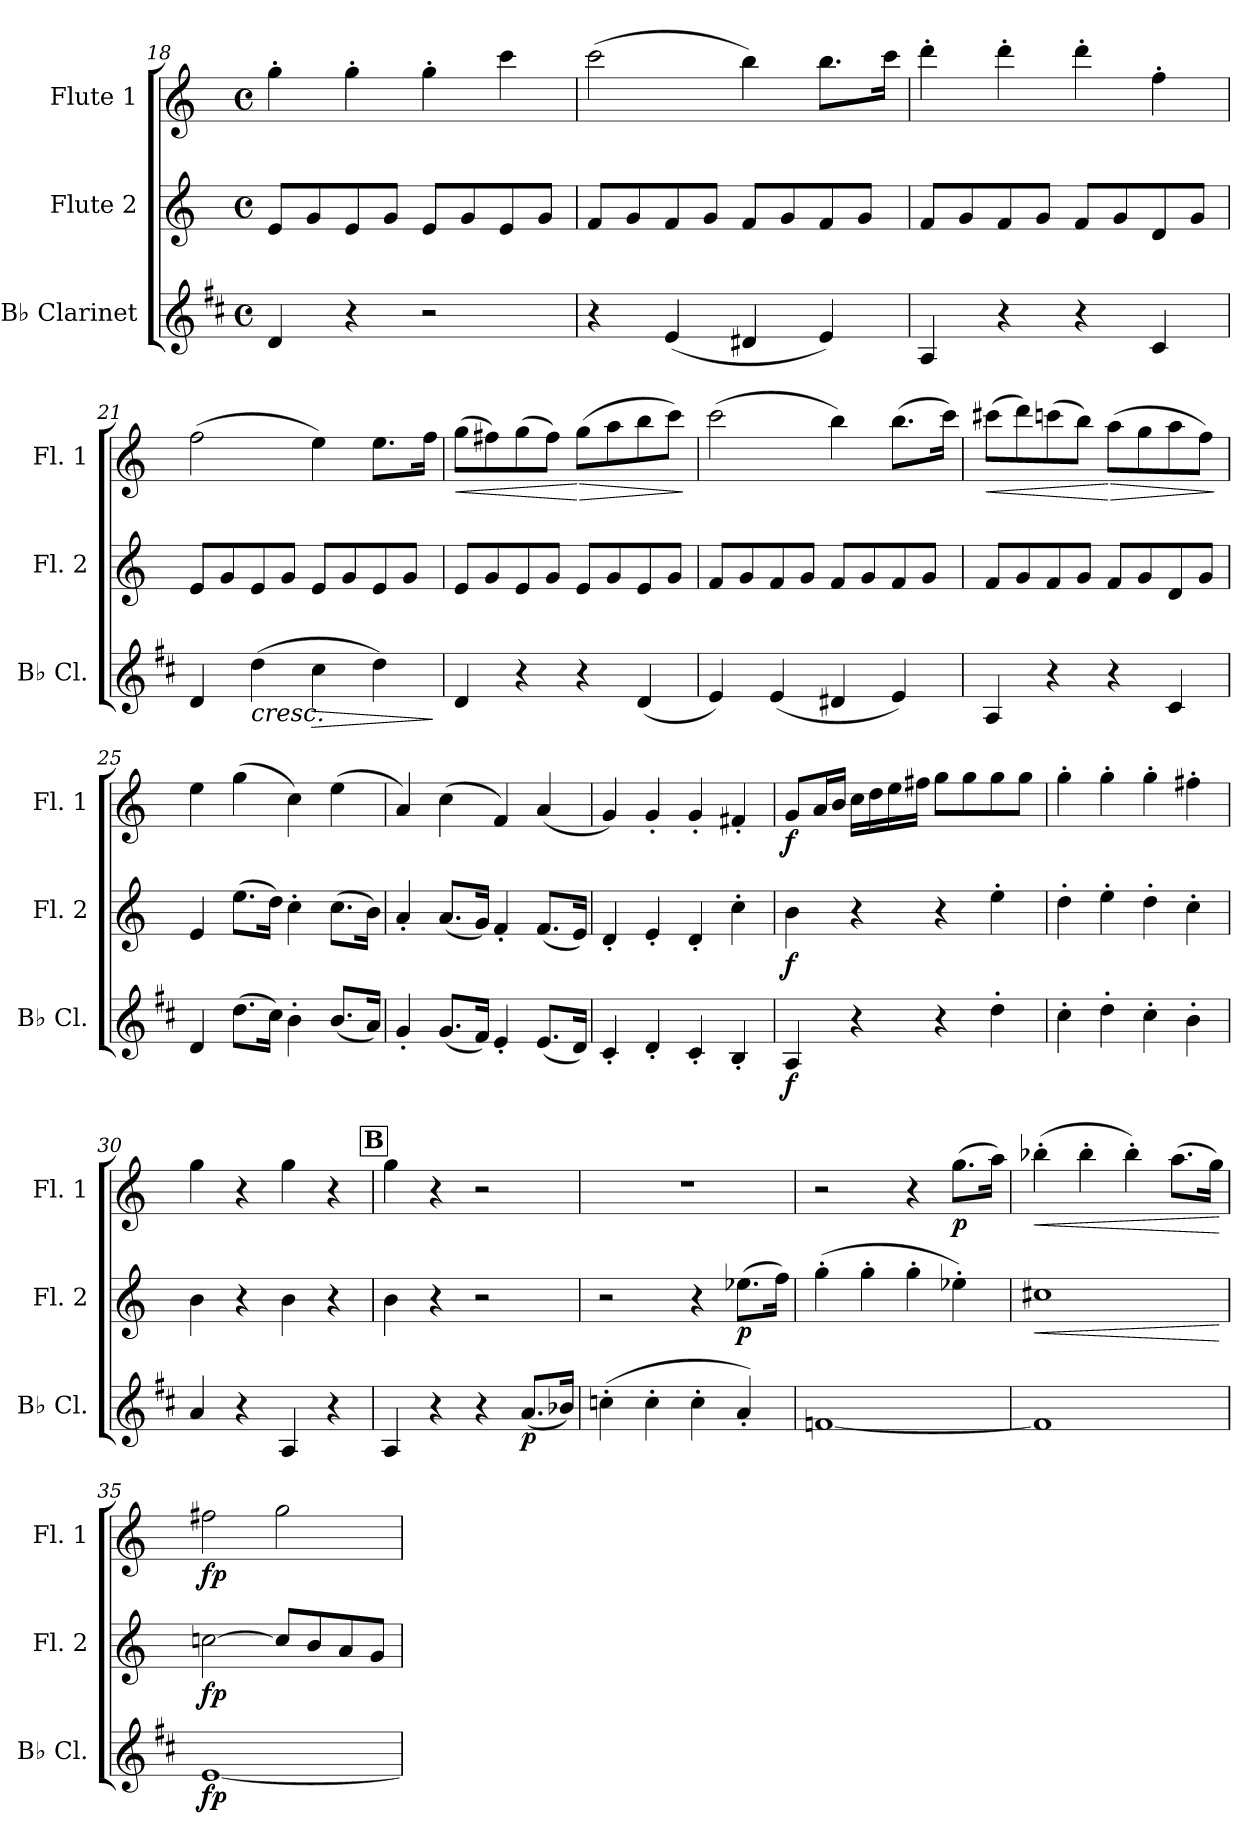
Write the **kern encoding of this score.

**kern	**dynam	**kern	**dynam	**kern	**dynam
*part3	*part3	*part2	*part2	*part1	*part1
*staff3	*staff3	*staff2	*staff2	*staff1	*staff1
*I"B♭ Clarinet	*	*I"Flute 2	*	*I"Flute 1	*
*I'B♭ Cl.	*	*I'Fl. 2	*	*I'Fl. 1	*
!!LO:PB:g=z
*clefG2	*	*clefG2	*	*clefG2	*
*ITrd1c2	*	*	*	*	*
*k[]	*	*k[]	*	*k[]	*
*M4/4	*	*M4/4	*	*M4/4	*
*met(c)	*	*met(c)	*	*met(c)	*
=18	=18	=18	=18	=18	=18
4c/	.	8e/L	.	4gg'\	.
.	.	8g/	.	.	.
4r	.	8e/	.	4gg'\	.
.	.	8g/J	.	.	.
2r	.	8e/L	.	4gg'\	.
.	.	8g/	.	.	.
.	.	8e/	.	4ccc\	.
.	.	8g/J	.	.	.
=19	=19	=19	=19	=19	=19
4r	.	8f/L	.	(>2ccc\	.
.	.	8g/	.	.	.
(<4d/	.	8f/	.	.	.
.	.	8g/J	.	.	.
4c#X/	.	8f/L	.	4bb\)	.
.	.	8g/	.	.	.
4d/)	.	8f/	.	8.bb\L	.
.	.	8g/J	.	.	.
.	.	.	.	16ccc\Jk	.
=20	=20	=20	=20	=20	=20
4G/	.	8f/L	.	4ddd'\	.
.	.	8g/	.	.	.
4r	.	8f/	.	4ddd'\	.
.	.	8g/J	.	.	.
4r	.	8f/L	.	4ddd'\	.
.	.	8g/	.	.	.
4B/	.	8d/	.	4ff'\	.
.	.	8g/J	.	.	.
=21	=21	=21	=21	=21	=21
4c/	.	8e/L	.	(>2ff\	.
.	.	8g/	.	.	.
!	!LO:HP:b	!	!	!	!
(>4cc\	<	8e/	.	.	.
.	.	8g/J	.	.	.
!	!LO:HP:b	!	!	!	!
4b\	>	8e/L	.	4ee\)	.
.	.	8g/	.	.	.
4cc\)	[	8e/	.	8.ee\L	.
.	.	8g/J	.	.	.
.	.	.	.	16ff\Jk	.
.	]	.	.	.	.
=22	=22	=22	=22	=22	=22
!	!	!	!	!	!LO:HP:b
4c/	.	8e/L	.	(>8gg\L	<
.	.	8g/	.	8ff#X\)	.
4r	.	8e/	.	(>8gg\	.
.	.	8g/J	.	8ff#\J)	.
!	!	!	!	!	!LO:HP:n=1:b
4r	.	8e/L	.	(>8gg\L	[ >
.	.	8g/	.	8aa\	.
(<4c/	.	8e/	.	8bb\	.
.	.	8g/J	.	8ccc\J)	.
.	.	.	.	.	]
!!LO:LB:g=z
=23	=23	=23	=23	=23	=23
4d/)	.	8f/L	.	(>2ccc\	.
.	.	8g/	.	.	.
(<4d/	.	8f/	.	.	.
.	.	8g/J	.	.	.
4c#X/	.	8f/L	.	4bb\)	.
.	.	8g/	.	.	.
4d/)	.	8f/	.	(>8.bb\L	.
.	.	8g/J	.	.	.
.	.	.	.	16ccc\Jk)	.
=24	=24	=24	=24	=24	=24
!	!	!	!	!	!LO:HP:b
4G/	.	8f/L	.	(>8ccc#X\L	<
.	.	8g/	.	8ddd\)	.
4r	.	8f/	.	(>8cccn\	.
.	.	8g/J	.	8bb\J)	.
!	!	!	!	!	!LO:HP:n=1:b
4r	.	8f/L	.	(>8aa\L	[ >
.	.	8g/	.	8gg\	.
4B/	.	8d/	.	8aa\	.
.	.	8g/J	.	8ff\J)	.
.	.	.	.	.	]
=25	=25	=25	=25	=25	=25
4c/	.	4e/	.	4ee\	.
(>8.cc\L	.	(>8.ee\L	.	(>4gg\	.
16b\Jk)	.	16dd\Jk)	.	.	.
4a'\	.	4cc'\	.	4cc\)	.
(<8.a/L	.	(>8.cc\L	.	(>4ee\	.
16g/Jk)	.	16b\Jk)	.	.	.
=26	=26	=26	=26	=26	=26
4f'/	.	4a'/	.	4a/)	.
(<8.f/L	.	(<8.a/L	.	(>4cc\	.
16e/Jk)	.	16g/Jk)	.	.	.
4d'/	.	4f'/	.	4f/)	.
(<8.d/L	.	(<8.f/L	.	(<4a/	.
16c/Jk)	.	16e/Jk)	.	.	.
=27	=27	=27	=27	=27	=27
4B'/	.	4d'/	.	4g/)	.
4c'/	.	4e'/	.	4g'/	.
4B'/	.	4d'/	.	4g'/	.
4A'/	.	4cc'\	.	4f#X'/	.
!!LO:LB:g=z
=28	=28	=28	=28	=28	=28
!	!LO:DY:b	!	!LO:DY:b	!	!LO:DY:b
4G/	f	4b\	f	8g/L	f
.	.	.	.	16a/L	.
.	.	.	.	16b/JJ	.
4r	.	4r	.	16cc\LL	.
.	.	.	.	16dd\	.
.	.	.	.	16ee\	.
.	.	.	.	16ff#X\JJ	.
4r	.	4r	.	8gg\L	.
.	.	.	.	8gg\	.
4cc'\	.	4ee'\	.	8gg\	.
.	.	.	.	8gg\J	.
=29	=29	=29	=29	=29	=29
4b'\	.	4dd'\	.	4gg'\	.
4cc'\	.	4ee'\	.	4gg'\	.
4b'\	.	4dd'\	.	4gg'\	.
4a'\	.	4cc'\	.	4ff#X'\	.
=30	=30	=30	=30	=30	=30
4g/	.	4b\	.	4gg\	.
4r	.	4r	.	4r	.
4G/	.	4b\	.	4gg\	.
4r	.	4r	.	4r	.
!!LO:REH:place=s1:a:B:fs=14:t=B
=31	=31	=31	=31	=31	=31
4G/	.	4b\	.	4gg\	.
4r	.	4r	.	4r	.
4r	.	2r	.	2r	.
!	!LO:DY:b	!	!	!	!
(<8.g/L	p	.	.	.	.
16a-X/Jk)	.	.	.	.	.
=32	=32	=32	=32	=32	=32
(>4b-X'\	.	2r	.	1r	.
4b-'\	.	.	.	.	.
4b-'\	.	4r	.	.	.
!	!	!	!LO:DY:b	!	!
4g'/)	.	(>8.ee-X\L	p	.	.
.	.	16ff\Jk)	.	.	.
=33	=33	=33	=33	=33	=33
[1e-X	.	(>4gg'\	.	2r	.
.	.	4gg'\	.	.	.
.	.	4gg'\	.	4r	.
!	!	!	!	!	!LO:DY:b
.	.	4ee-X'\)	.	(>8.gg\L	p
.	.	.	.	16aa\Jk)	.
!!LO:PB:g=z
=34	=34	=34	=34	=34	=34
!	!	!	!LO:HP:b	!	!LO:HP:b
1e-]	.	1cc#X	<	(>4bb-X'\	<
.	.	.	.	4bb-'\	.
.	.	.	.	4bb-'\)	.
.	.	.	.	(>8.aa\L	.
.	.	.	.	16gg\Jk)	.
.	.	.	[	.	[
=35	=35	=35	=35	=35	=35
!	!LO:DY:b	!	!LO:DY:b	!	!LO:DY:b
[1d	fp	[2ccni\	fp	2ff#X\	fp
.	.	8cc/L]	.	2gg\	.
.	.	8b/	.	.	.
.	.	8a/	.	.	.
.	.	8g/J	.	.	.
=	=	=	=	=	=
*-	*-	*-	*-	*-	*-
